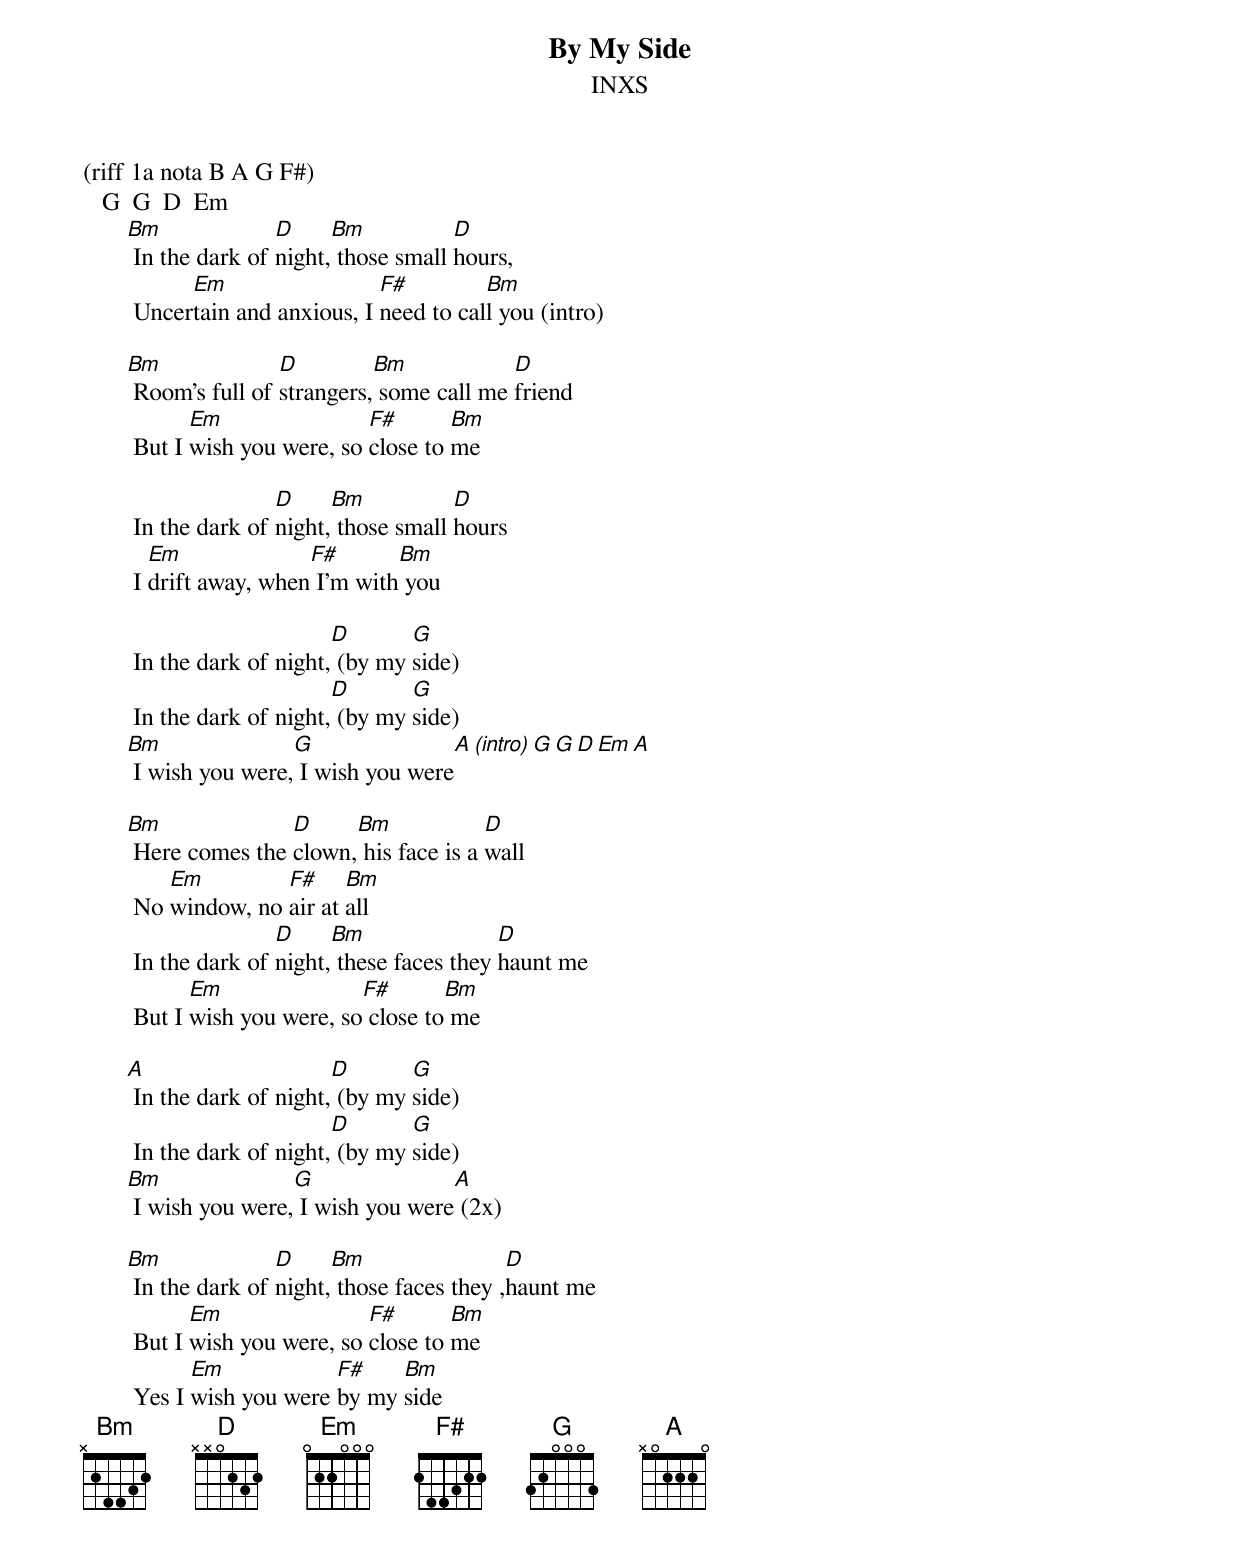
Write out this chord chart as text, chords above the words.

By My Side
INXS


(riff 1a nota B A G F#)
   G  G  D  Em
       Bm              D     Bm           D
        In the dark of night, those small hours,
             Em                  F#         Bm
        Uncertain and anxious, I need to call you (intro)

       Bm              D         Bm            D
        Room's full of strangers, some call me friend
              Em                F#       Bm
        But I wish you were, so close to me

                       D     Bm           D
        In the dark of night, those small hours
          Em              F#       Bm
        I drift away, when I'm with you

                             D       G
        In the dark of night, (by my side)
                             D       G
        In the dark of night, (by my side)
       Bm               G               A (intro)   G  G  D  Em A
        I wish you were, I wish you were

       Bm              D     Bm             D
        Here comes the clown, his face is a wall
           Em         F#     Bm
        No window, no air at all
                       D     Bm                D
        In the dark of night, these faces they haunt me
              Em               F#       Bm
        But I wish you were, so close to me

       A                     D       G
        In the dark of night, (by my side)
                             D       G
        In the dark of night, (by my side)
       Bm               G               A
        I wish you were, I wish you were (2x)

       Bm              D     Bm                 D
        In the dark of night, those faces they ,haunt me
              Em                F#       Bm
        But I wish you were, so close to me
              Em            F#    Bm
        Yes I wish you were by my side
